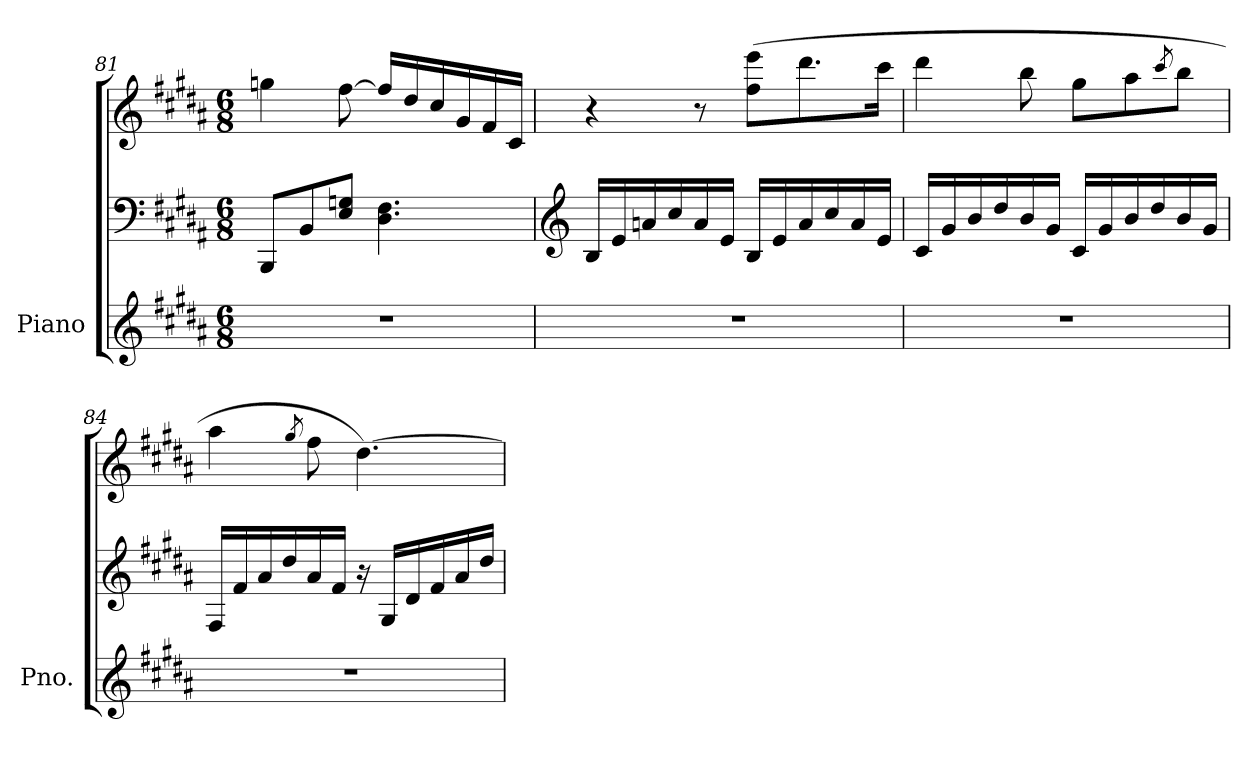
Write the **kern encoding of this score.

**kern	**kern	**kern
*part1	*part1	*part1
*staff3	*staff2	*staff1
*I"Piano	*	*
*I'Pno.	*	*
!!LO:LB:g=z
*clefG2	*clefF4	*clefG2
*k[f#c#g#d#a#]	*k[f#c#g#d#a#]	*k[f#c#g#d#a#]
*M6/8	*M6/8	*M6/8
=81	=81	=81
2.r	8BBB/L	4ggn\
.	8BB/	.
.	8E/ 8Gn/J	[8ff#\
.	4.D#\ 4.F#\	16ff#/LL]
.	.	16dd#/
.	.	16cc#/
.	.	16g#/
.	.	16f#/
.	.	16c#/JJ
=82	=82	=82
*	*clefG2	*
2.r	16B/LL	4r
.	16e/	.
.	16an/	.
.	16cc#/	.
.	16a/	8r
.	16e/JJ	.
.	16B/LL	(>8ff#\ 8eee\L
.	16e/	.
.	16a/	8.ddd#\
.	16cc#/	.
.	16a/	.
.	16e/JJ	16ccc#\Jk
=83	=83	=83
2.r	16c#/LL	4ddd#\
.	16g#/	.
.	16b/	.
.	16dd#/	.
.	16b/	8bb\
.	16g#/JJ	.
.	16c#/LL	8gg#\L
.	16g#/	.
.	16b/	8aa#\
.	16dd#/	.
.	.	8qccc#/
.	16b/	8bb\J
.	16g#/JJ	.
=84	=84	=84
2.r	16F#/LL	4aa#\
.	16f#/	.
.	16a#/	.
.	16dd#/	.
.	.	8qgg#/
.	16a#/	8ff#\
.	16f#/JJ	.
.	16r	[4.dd#\)
.	16G#/LL	.
.	16d#/	.
.	16f#/	.
.	16a#/	.
.	16dd#/JJ	.
=	=	=
*-	*-	*-
